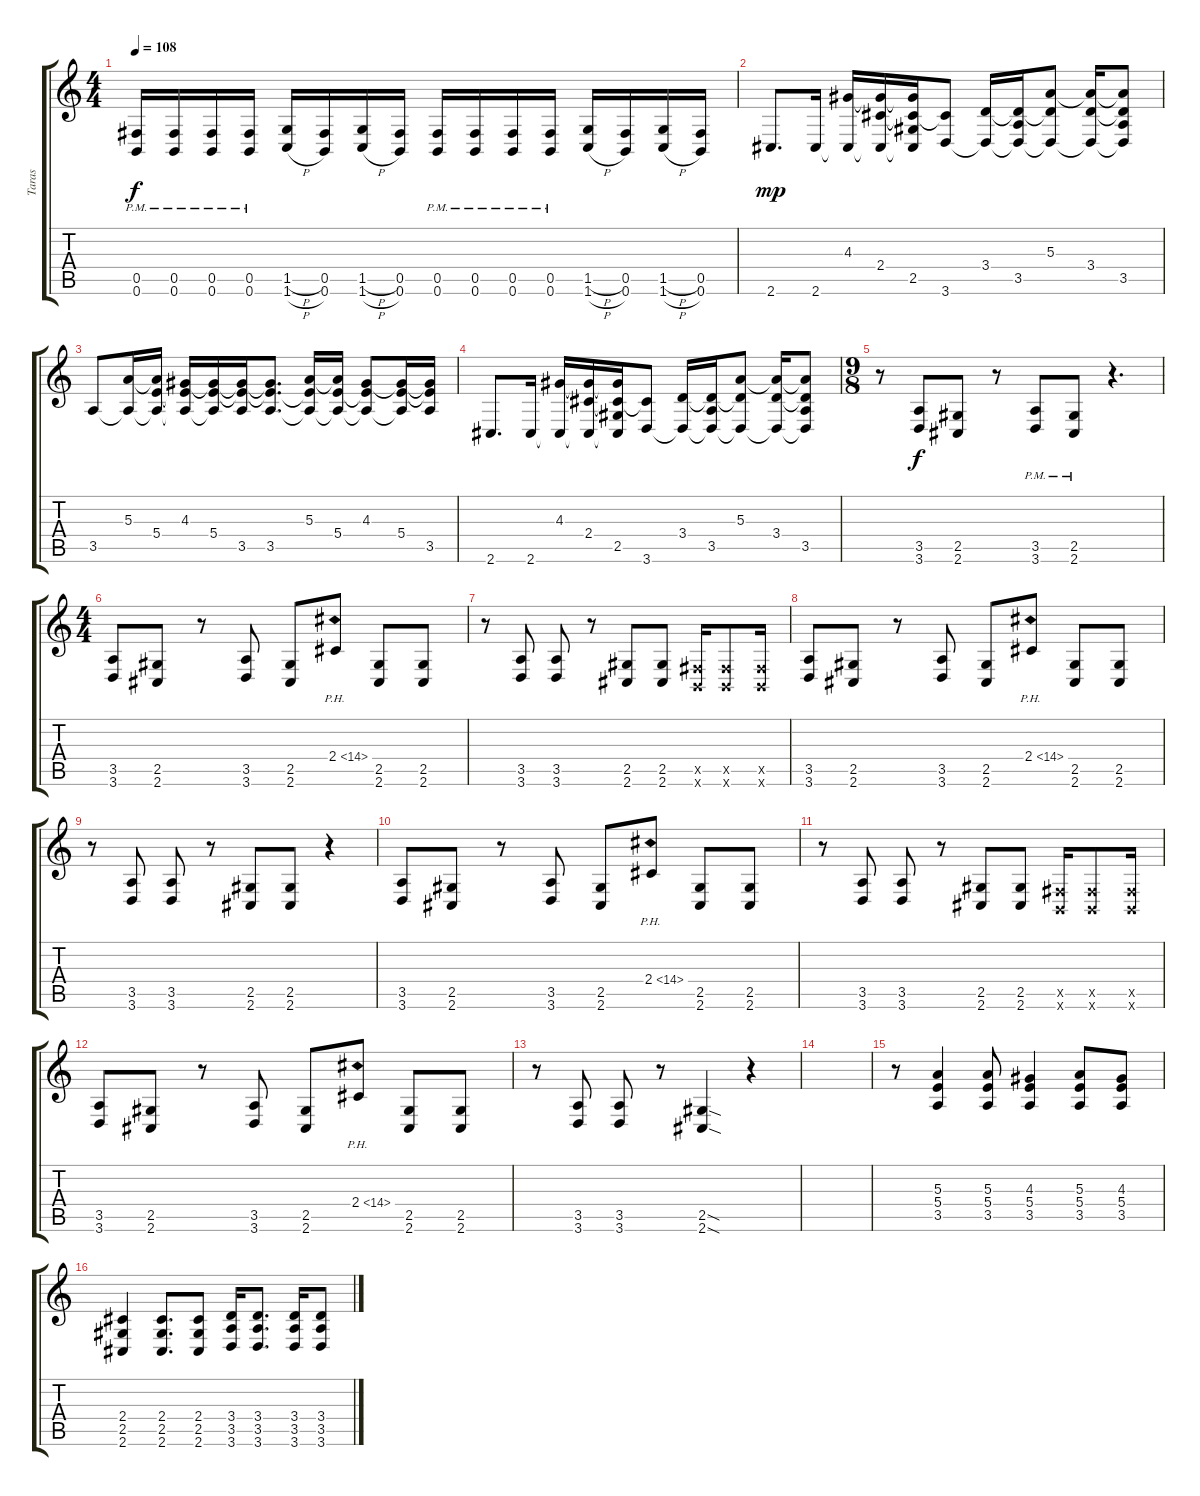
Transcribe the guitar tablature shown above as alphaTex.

\track ("Taras" "Taras") {instrument overdrivenguitar}
\staff {score tabs}
\tuning (Db4 Ab3 E3 B2 Gb2 B1) {hide}
\ts (4 4)
\tempo 108
\clef g2
\ks c
(0.5{pm} 0.6{pm}).16{dy f} (0.5{pm} 0.6{pm}).16 (0.5{pm} 0.6{pm}).16 (0.5{pm} 0.6{pm}).16 (1.5{h} 1.6{h}).16 (0.5 0.6).16 (1.5{h} 1.6{h}).16 (0.5 0.6).16 (0.5{pm} 0.6{pm}).16 (0.5{pm} 0.6{pm}).16 (0.5{pm} 0.6{pm}).16 (0.5{pm} 0.6{pm}).16 (1.5{h} 1.6{h}).16 (0.5 0.6).16 (1.5{h} 1.6{h}).16 (0.5 0.6).16 |
2.6.8{d dy mp instrument electricguitarclean} 2.6.16 (4.3 2.6{t}).16 (4.3{t} 2.4 2.6{t}).16 (4.3{t} 2.4{t} 2.5 2.6{t}).16 (2.4{t} 3.6).8 (3.4 3.6{t}).16 (3.4{t} 3.5 3.6{t}).16 (5.3 3.4{t} 3.6{t}).8 (5.3{t} 3.4 3.6{t}).16 (5.3{t} 3.4{t} 3.5 3.6{t}).8 |
3.5.8 (5.3 3.5{t}).16 (5.3{t} 5.4 3.5{t}).16 (4.3 5.4{t} 3.5{t}).16 (4.3{t} 5.4 3.5{t}).16 (4.3{t} 5.4{t} 3.5).16 (4.3{t} 5.4{t} 3.5).8{d} (5.3 5.4{t} 3.5{t}).16 (5.3{t} 5.4 3.5{t}).16 (4.3 5.4{t} 3.5{t}).8 (4.3{t} 5.4 3.5{t}).16 (4.3{t} 5.4{t} 3.5).16 |
2.6.8{d} 2.6.16 (4.3 2.6{t}).16 (4.3{t} 2.4 2.6{t}).16 (4.3{t} 2.4{t} 2.5 2.6{t}).16 (2.4{t} 3.6).8 (3.4 3.6{t}).16 (3.4{t} 3.5 3.6{t}).16 (5.3 3.4{t} 3.6{t}).8 (5.3{t} 3.4 3.6{t}).16 (5.3{t} 3.4{t} 3.5 3.6{t}).8 |
\ts (9 8)
r.8 (3.5 3.6).8{dy f instrument overdrivenguitar} (2.5 2.6).8 r.8 (3.5{pm} 3.6{pm}).8 (2.5{pm} 2.6{pm}).8 r.4{d} |
\ts (4 4)
(3.5 3.6).8 (2.5 2.6).8 r.8 (3.5 3.6).8 (2.5 2.6).8 2.4{ph 12}.8 (2.5 2.6).8 (2.5 2.6).8 |
r.8 (3.5 3.6).8 (3.5 3.6).8 r.8 (2.5 2.6).8 (2.5 2.6).8 (0.5{x} 0.6{x}).16 (0.5{x} 0.6{x}).8 (0.5{x} 0.6{x}).16 |
(3.5 3.6).8 (2.5 2.6).8 r.8 (3.5 3.6).8 (2.5 2.6).8 2.4{ph 12}.8 (2.5 2.6).8 (2.5 2.6).8 |
r.8 (3.5 3.6).8 (3.5 3.6).8 r.8 (2.5 2.6).8 (2.5 2.6).8 r.4 |
(3.5 3.6).8 (2.5 2.6).8 r.8 (3.5 3.6).8 (2.5 2.6).8 2.4{ph 12}.8 (2.5 2.6).8 (2.5 2.6).8 |
r.8 (3.5 3.6).8 (3.5 3.6).8 r.8 (2.5 2.6).8 (2.5 2.6).8 (0.5{x} 0.6{x}).16 (0.5{x} 0.6{x}).8 (0.5{x} 0.6{x}).16 |
(3.5 3.6).8 (2.5 2.6).8 r.8 (3.5 3.6).8 (2.5 2.6).8 2.4{ph 12}.8 (2.5 2.6).8 (2.5 2.6).8 |
r.8 (3.5 3.6).8 (3.5 3.6).8 r.8 (2.5{sod} 2.6{sod}).4 r.4 |
|
r.8 (5.3 5.4 3.5).4 (5.3 5.4 3.5).8 (4.3 5.4 3.5).4 (5.3 5.4 3.5).8 (4.3 5.4 3.5).8 |
(2.4 2.5 2.6).4 (2.4 2.5 2.6).8{d} (2.4 2.5 2.6).8 (3.4 3.5 3.6).16 (3.4 3.5 3.6).8{d} (3.4 3.5 3.6).16 (3.4 3.5 3.6).8
